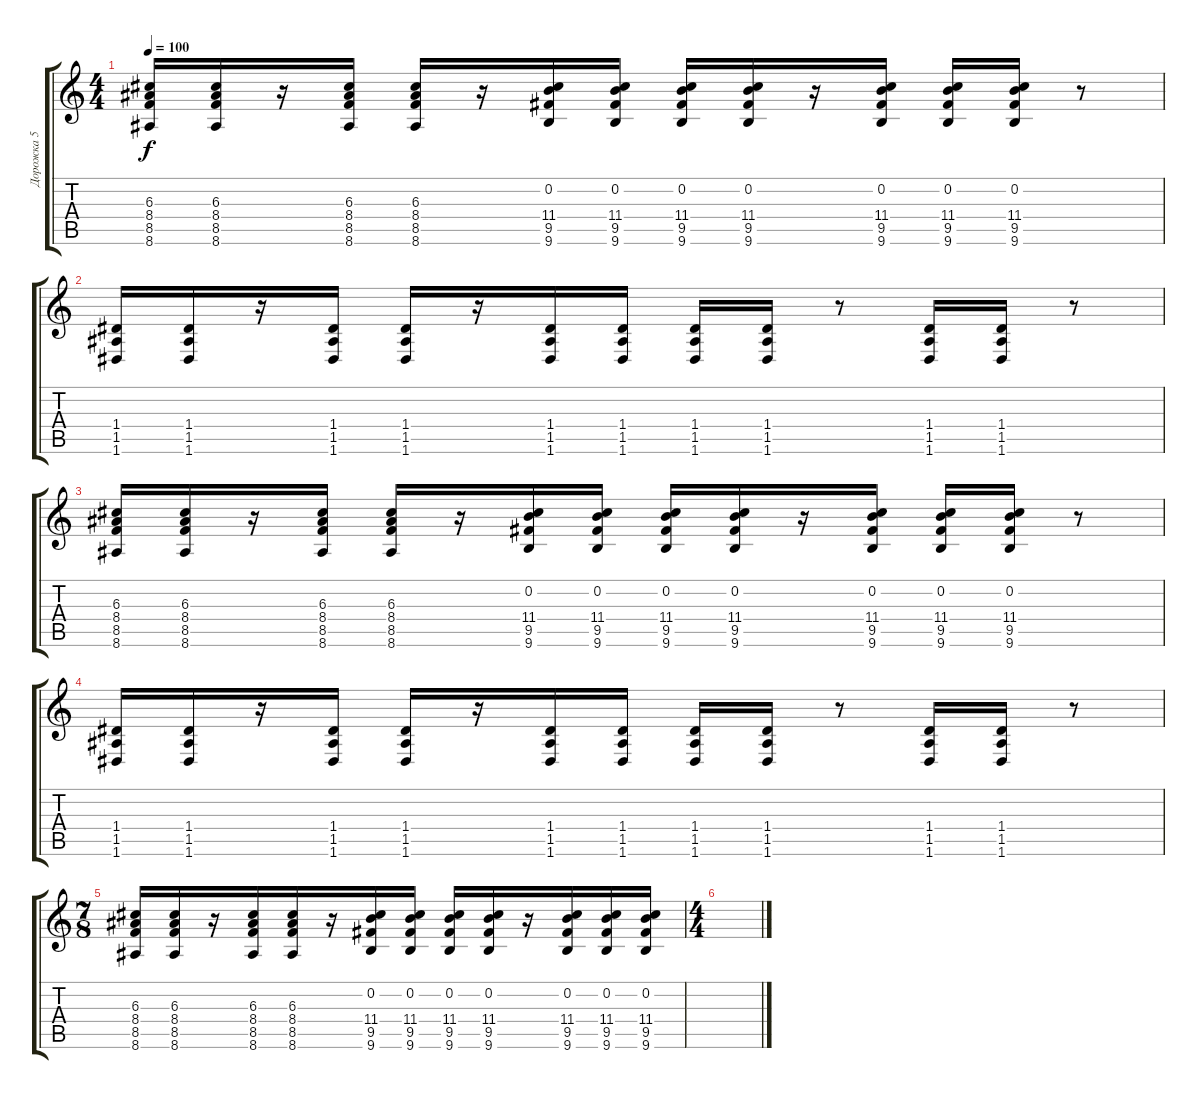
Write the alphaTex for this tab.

\track ("Дорожка 5" "Дорожка 5") {instrument electricguitarclean}
\staff {score tabs}
\tuning (E4 B3 G3 D3 A2 D2) {hide}
\ts (4 4)
\tempo 100
\clef g2
\ks c
(6.3 8.4 8.5 8.6).16{dy f} (6.3 8.4 8.5 8.6).16 r.16 (6.3 8.4 8.5 8.6).16 (6.3 8.4 8.5 8.6).16 r.16 (0.2 11.4 9.5 9.6).16 (0.2 11.4 9.5 9.6).16 (0.2 11.4 9.5 9.6).16 (0.2 11.4 9.5 9.6).16 r.16 (0.2 11.4 9.5 9.6).16 (0.2 11.4 9.5 9.6).16 (0.2 11.4 9.5 9.6).16 r.8 |
(1.4 1.5 1.6).16{volume 14 instrument overdrivenguitar} (1.4 1.5 1.6).16 r.16 (1.4 1.5 1.6).16 (1.4 1.5 1.6).16 r.16 (1.4 1.5 1.6).16 (1.4 1.5 1.6).16 (1.4 1.5 1.6).16 (1.4 1.5 1.6).16 r.8 (1.4 1.5 1.6).16 (1.4 1.5 1.6).16 r.8 |
(6.3 8.4 8.5 8.6).16 (6.3 8.4 8.5 8.6).16 r.16 (6.3 8.4 8.5 8.6).16 (6.3 8.4 8.5 8.6).16 r.16 (0.2 11.4 9.5 9.6).16 (0.2 11.4 9.5 9.6).16 (0.2 11.4 9.5 9.6).16 (0.2 11.4 9.5 9.6).16 r.16 (0.2 11.4 9.5 9.6).16 (0.2 11.4 9.5 9.6).16 (0.2 11.4 9.5 9.6).16 r.8 |
(1.4 1.5 1.6).16 (1.4 1.5 1.6).16 r.16 (1.4 1.5 1.6).16 (1.4 1.5 1.6).16 r.16 (1.4 1.5 1.6).16 (1.4 1.5 1.6).16 (1.4 1.5 1.6).16 (1.4 1.5 1.6).16 r.8 (1.4 1.5 1.6).16 (1.4 1.5 1.6).16 r.8 |
\ts (7 8)
(6.3 8.4 8.5 8.6).16 (6.3 8.4 8.5 8.6).16 r.16 (6.3 8.4 8.5 8.6).16 (6.3 8.4 8.5 8.6).16 r.16 (0.2 11.4 9.5 9.6).16 (0.2 11.4 9.5 9.6).16 (0.2 11.4 9.5 9.6).16 (0.2 11.4 9.5 9.6).16 r.16 (0.2 11.4 9.5 9.6).16 (0.2 11.4 9.5 9.6).16 (0.2 11.4 9.5 9.6).16 |
\ts (4 4)
